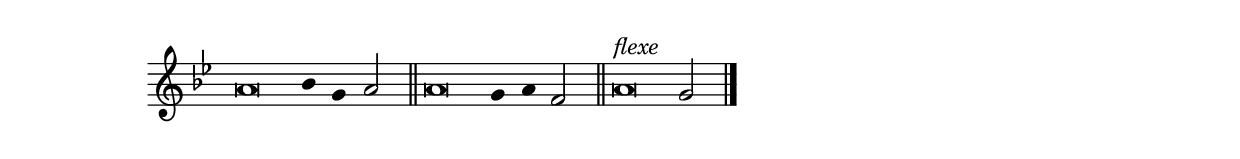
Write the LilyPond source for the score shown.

%% DO NOT EDIT this file manually; it was automatically
%% generated from the LilyPond Snippet Repository
%% (http://lsr.di.unimi.it).
%%
%% Make any changes in the LSR itself, or in
%% `Documentation/snippets/new/`, then run
%% `scripts/auxiliar/makelsr.pl`.
%%
%% This file is in the public domain.

\version "2.24.0"

\header {
  lsrtags = "ancient-notation, contexts-and-engravers, rhythms, specific-notation, vocal-music"

  texidoc = "
This form of notation is used for Psalm chant, where verses aren't
always the same length.
"

  doctitle = "Chant or psalms notation"
} % begin verbatim


stemOff = \hide Staff.Stem
stemOn  = \undo \stemOff

\score {
  \new Staff \with { \remove "Time_signature_engraver" }
  {
    \key g \minor
    \cadenzaOn
    \stemOff a'\breve bes'4 g'4
    \stemOn a'2 \section
    \stemOff a'\breve g'4 a'4
    \stemOn f'2 \section
    \stemOff a'\breve^\markup { \italic flexe }
    \stemOn g'2 \fine
  }
}
